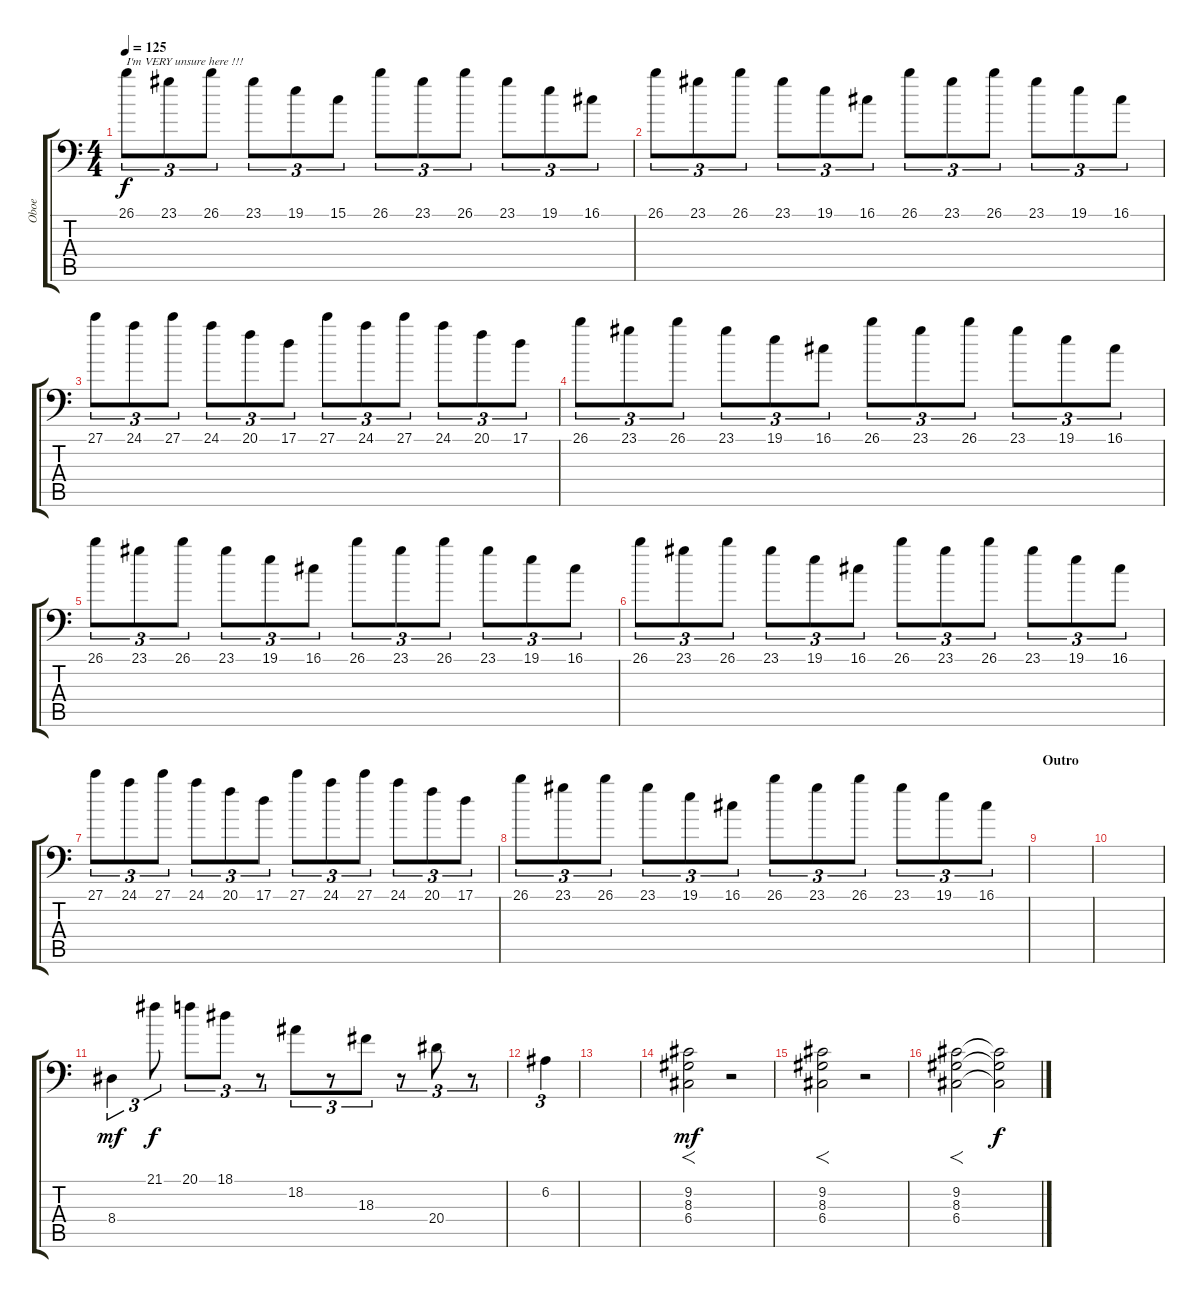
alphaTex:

\track ("Oboe" "Oboe") {instrument oboe}
\staff {score tabs}
\tuning (A3 E3 C3 G2 D2 A1) {hide}
\ts (4 4)
\tempo 125
\clef f4
\ks c
26.1.8{tu (3 2) txt "I'm VERY unsure here !!!" dy f} 23.1.8{tu (3 2)} 26.1.8{tu (3 2)} 23.1.8{tu (3 2)} 19.1.8{tu (3 2)} 15.1.8{tu (3 2)} 26.1.8{tu (3 2)} 23.1.8{tu (3 2)} 26.1.8{tu (3 2)} 23.1.8{tu (3 2)} 19.1.8{tu (3 2)} 16.1.8{tu (3 2)} |
26.1.8{tu (3 2)} 23.1.8{tu (3 2)} 26.1.8{tu (3 2)} 23.1.8{tu (3 2)} 19.1.8{tu (3 2)} 16.1.8{tu (3 2)} 26.1.8{tu (3 2)} 23.1.8{tu (3 2)} 26.1.8{tu (3 2)} 23.1.8{tu (3 2)} 19.1.8{tu (3 2)} 16.1.8{tu (3 2)} |
27.1.8{tu (3 2)} 24.1.8{tu (3 2)} 27.1.8{tu (3 2)} 24.1.8{tu (3 2)} 20.1.8{tu (3 2)} 17.1.8{tu (3 2)} 27.1.8{tu (3 2)} 24.1.8{tu (3 2)} 27.1.8{tu (3 2)} 24.1.8{tu (3 2)} 20.1.8{tu (3 2)} 17.1.8{tu (3 2)} |
26.1.8{tu (3 2)} 23.1.8{tu (3 2)} 26.1.8{tu (3 2)} 23.1.8{tu (3 2)} 19.1.8{tu (3 2)} 16.1.8{tu (3 2)} 26.1.8{tu (3 2)} 23.1.8{tu (3 2)} 26.1.8{tu (3 2)} 23.1.8{tu (3 2)} 19.1.8{tu (3 2)} 16.1.8{tu (3 2)} |
26.1.8{tu (3 2)} 23.1.8{tu (3 2)} 26.1.8{tu (3 2)} 23.1.8{tu (3 2)} 19.1.8{tu (3 2)} 16.1.8{tu (3 2)} 26.1.8{tu (3 2)} 23.1.8{tu (3 2)} 26.1.8{tu (3 2)} 23.1.8{tu (3 2)} 19.1.8{tu (3 2)} 16.1.8{tu (3 2)} |
26.1.8{tu (3 2)} 23.1.8{tu (3 2)} 26.1.8{tu (3 2)} 23.1.8{tu (3 2)} 19.1.8{tu (3 2)} 16.1.8{tu (3 2)} 26.1.8{tu (3 2)} 23.1.8{tu (3 2)} 26.1.8{tu (3 2)} 23.1.8{tu (3 2)} 19.1.8{tu (3 2)} 16.1.8{tu (3 2)} |
27.1.8{tu (3 2)} 24.1.8{tu (3 2)} 27.1.8{tu (3 2)} 24.1.8{tu (3 2)} 20.1.8{tu (3 2)} 17.1.8{tu (3 2)} 27.1.8{tu (3 2)} 24.1.8{tu (3 2)} 27.1.8{tu (3 2)} 24.1.8{tu (3 2)} 20.1.8{tu (3 2)} 17.1.8{tu (3 2)} |
26.1.8{tu (3 2)} 23.1.8{tu (3 2)} 26.1.8{tu (3 2)} 23.1.8{tu (3 2)} 19.1.8{tu (3 2)} 16.1.8{tu (3 2)} 26.1.8{tu (3 2)} 23.1.8{tu (3 2)} 26.1.8{tu (3 2)} 23.1.8{tu (3 2)} 19.1.8{tu (3 2)} 16.1.8{tu (3 2)} |
\section ("" "Outro")
|
|
8.4.4{tu (3 2) dy mf} 21.1.8{tu (3 2) dy f} 20.1.8{tu (3 2)} 18.1.8{tu (3 2)} r.8{tu (3 2)} 18.2.8{tu (3 2)} r.8{tu (3 2)} 18.3.8{tu (3 2)} r.8{tu (3 2)} 20.4.8{tu (3 2)} r.8{tu (3 2)} |
6.2.4{tu (3 2)} |
|
(9.2 8.3 6.4).2{f dy mf} r.2 |
(9.2 8.3 6.4).2{f} r.2 |
(9.2 8.3 6.4).2{f} (9.2{t} 8.3{t} 6.4{t}).2{dy f}
